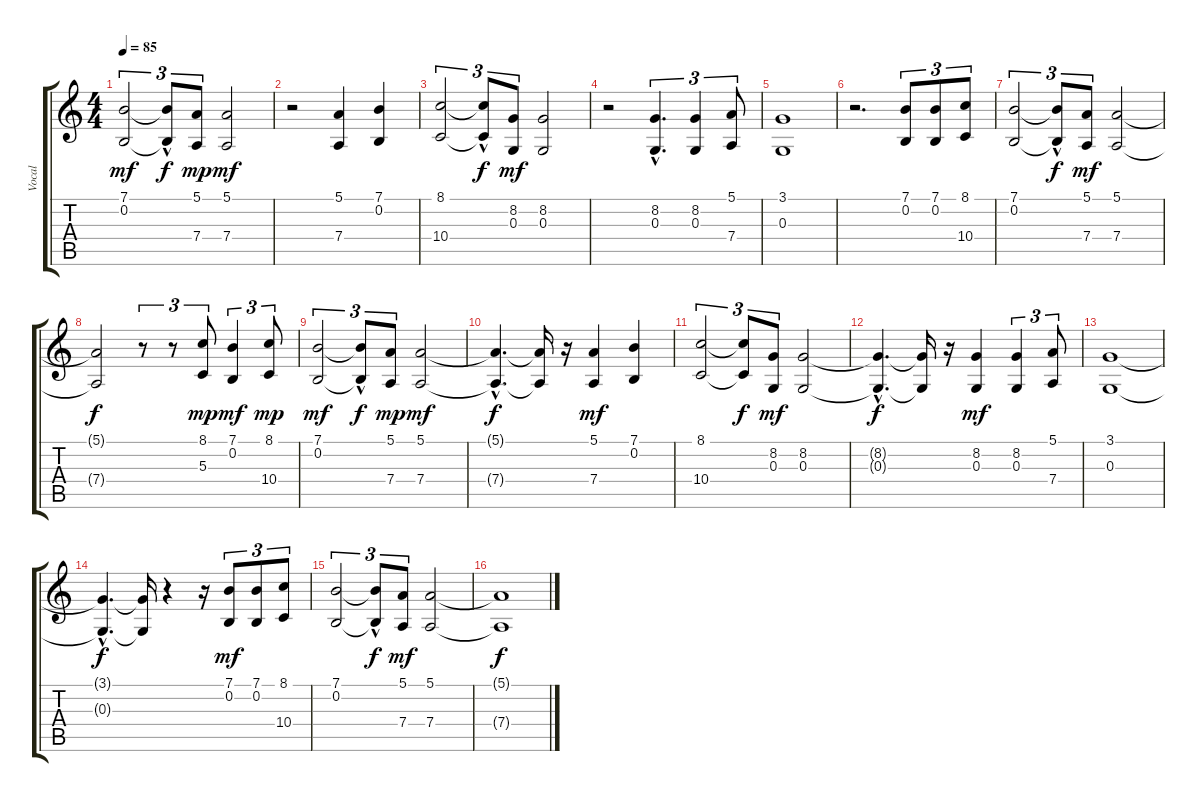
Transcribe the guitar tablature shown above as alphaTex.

\track ("Vocal" "Vocal") {instrument flute}
\staff {score tabs}
\tuning (E4 B3 G3 D3 A2 E2) {hide}
\ts (4 4)
\tempo 85
\clef g2
\ks c
(7.1 0.2).2{tu (3 2) dy mf} (7.1{hac t} 0.2{hac t}).8{tu (3 2) dy f} (5.1 7.4).8{tu (3 2) dy mp} (5.1 7.4).2{dy mf} |
r.2 (5.1 7.4).4 (7.1 0.2).4 |
(8.1 10.4).2{tu (3 2)} (8.1{hac t} 10.4{hac t}).8{tu (3 2) dy f} (8.2 0.3).8{tu (3 2) dy mf} (8.2 0.3).2 |
r.2 (8.2{hac} 0.3{hac}).4{d tu (3 2)} (8.2 0.3).4{tu (3 2)} (5.1 7.4).8{tu (3 2)} |
(3.1 0.3).1 |
r.2{d} (7.1 0.2).8{tu (3 2)} (7.1 0.2).8{tu (3 2)} (8.1 10.4).8{tu (3 2)} |
(7.1 0.2).2{tu (3 2)} (7.1{hac t} 0.2{hac t}).8{tu (3 2) dy f} (5.1 7.4).8{tu (3 2) dy mf} (5.1 7.4).2 |
(5.1{t} 7.4{t}).2{dy f} r.8{tu (3 2)} r.8{tu (3 2)} (8.1 5.3).8{tu (3 2) dy mp} (7.1 0.2).4{tu (3 2) dy mf} (8.1 10.4).8{tu (3 2) dy mp} |
(7.1 0.2).2{tu (3 2) dy mf} (7.1{hac t} 0.2{hac t}).8{tu (3 2) dy f} (5.1 7.4).8{tu (3 2) dy mp} (5.1 7.4).2{dy mf} |
(5.1{hac t} 7.4{hac t}).4{d dy f} (5.1{t} 7.4{t}).16 r.16 (5.1 7.4).4{dy mf} (7.1 0.2).4 |
(8.1 10.4).2{tu (3 2)} (8.1{t} 10.4{t}).8{tu (3 2) dy f} (8.2 0.3).8{tu (3 2) dy mf} (8.2 0.3).2 |
(8.2{hac t} 0.3{hac t}).4{d dy f} (8.2{t} 0.3{t}).16 r.16 (8.2 0.3).4{dy mf} (8.2 0.3).4{tu (3 2)} (5.1 7.4).8{tu (3 2)} |
(3.1 0.3).1 |
(3.1{hac t} 0.3{hac t}).4{d dy f} (3.1{t} 0.3{t}).16 r.4 r.16 (7.1 0.2).8{tu (3 2) dy mf} (7.1 0.2).8{tu (3 2)} (8.1 10.4).8{tu (3 2)} |
(7.1 0.2).2{tu (3 2)} (7.1{hac t} 0.2{t}).8{tu (3 2) dy f} (5.1 7.4).8{tu (3 2) dy mf} (5.1 7.4).2 |
(5.1{t} 7.4{t}).1{dy f}
